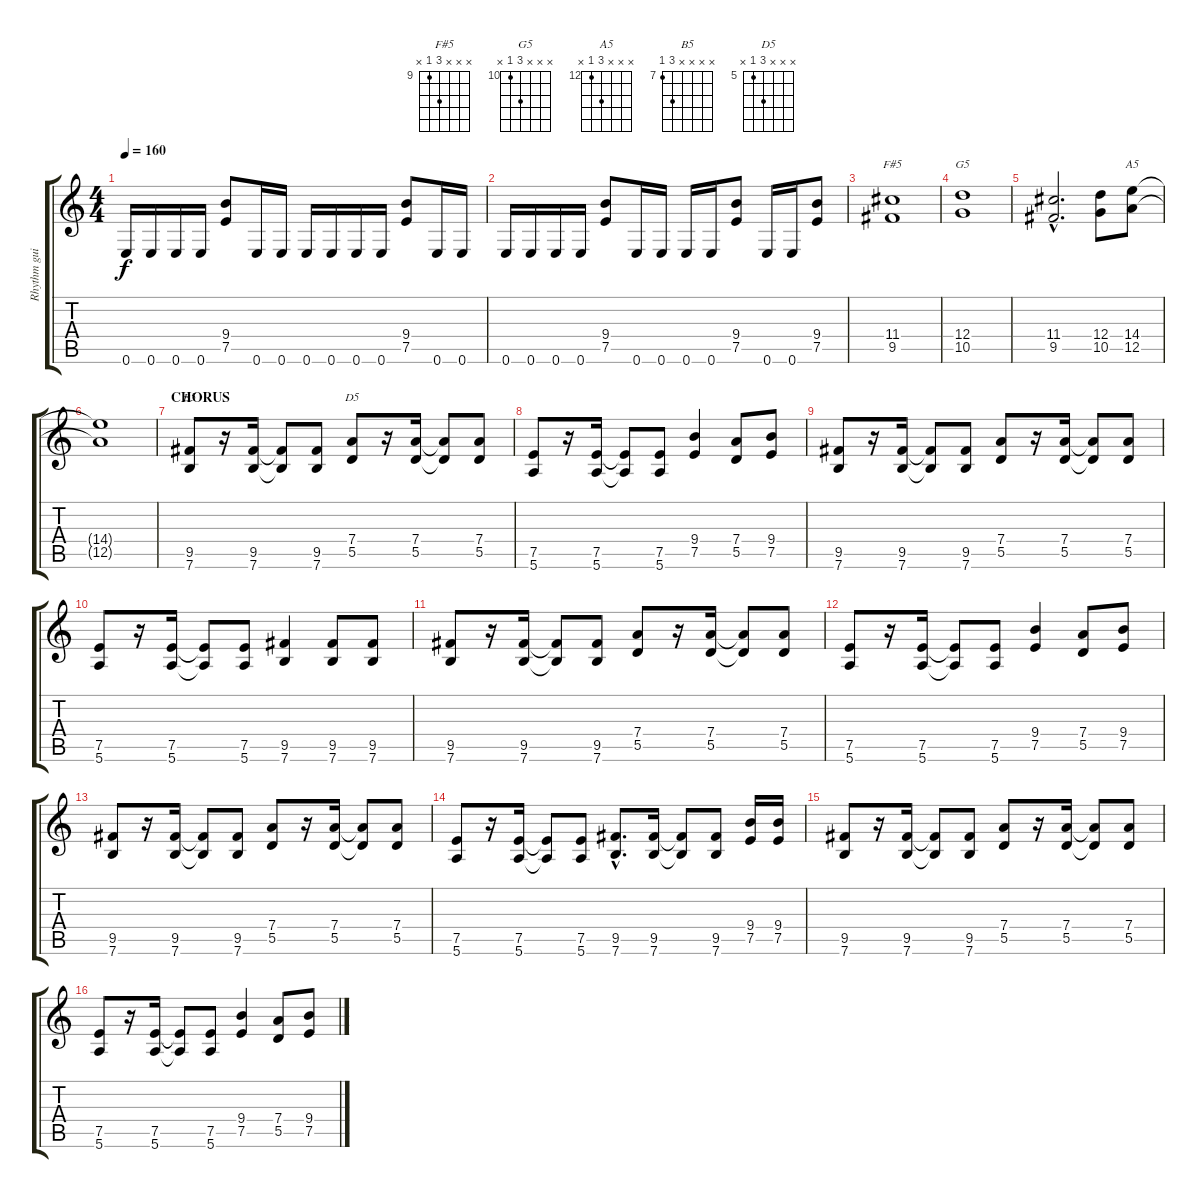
\track ("Rhythm guitar" "Rhythm gui") {instrument distortionguitar}
\staff {score tabs}
\tuning (E4 B3 G3 D3 A2 E2) {hide}
\chord ("F#5" x x x 11 9 x) {firstfret 9}
\chord ("G5" x x x 12 10 x) {firstfret 10}
\chord ("A5" x x x 14 12 x) {firstfret 12}
\chord ("B5" x x x x 9 7) {firstfret 7}
\chord ("D5" x x x 7 5 x) {firstfret 5}
\ts (4 4)
\tempo 160
\clef g2
\ks c
0.6.16{dy f} 0.6.16 0.6.16 0.6.16 (9.4 7.5).8 0.6.16 0.6.16 0.6.16 0.6.16 0.6.16 0.6.16 (9.4 7.5).8 0.6.16 0.6.16 |
0.6.16 0.6.16 0.6.16 0.6.16 (9.4 7.5).8 0.6.16 0.6.16 0.6.16 0.6.16 (9.4 7.5).8 0.6.16 0.6.16 (9.4 7.5).8 |
(11.4 9.5).1{ch "F#5"} |
(12.4 10.5).1{ch "G5"} |
(11.4{hac} 9.5{hac}).2{d} (12.4 10.5).8 (14.4 12.5).8{ch "A5"} |
(14.4{t} 12.5{t}).1 |
\section ("" "CHORUS")
(9.5 7.6).8{ch "B5"} r.16 (9.5 7.6).16 (9.5{t} 7.6{t}).8 (9.5 7.6).8 (7.4 5.5).8{ch "D5"} r.16 (7.4 5.5).16 (7.4{t} 5.5{t}).8 (7.4 5.5).8 |
(7.5 5.6).8 r.16 (7.5 5.6).16 (7.5{t} 5.6{t}).8 (7.5 5.6).8 (9.4 7.5).4 (7.4 5.5).8 (9.4 7.5).8 |
(9.5 7.6).8 r.16 (9.5 7.6).16 (9.5{t} 7.6{t}).8 (9.5 7.6).8 (7.4 5.5).8 r.16 (7.4 5.5).16 (7.4{t} 5.5{t}).8 (7.4 5.5).8 |
(7.5 5.6).8 r.16 (7.5 5.6).16 (7.5{t} 5.6{t}).8 (7.5 5.6).8 (9.5 7.6).4 (9.5 7.6).8 (9.5 7.6).8 |
(9.5 7.6).8 r.16 (9.5 7.6).16 (9.5{t} 7.6{t}).8 (9.5 7.6).8 (7.4 5.5).8 r.16 (7.4 5.5).16 (7.4{t} 5.5{t}).8 (7.4 5.5).8 |
(7.5 5.6).8 r.16 (7.5 5.6).16 (7.5{t} 5.6{t}).8 (7.5 5.6).8 (9.4 7.5).4 (7.4 5.5).8 (9.4 7.5).8 |
(9.5 7.6).8 r.16 (9.5 7.6).16 (9.5{t} 7.6{t}).8 (9.5 7.6).8 (7.4 5.5).8 r.16 (7.4 5.5).16 (7.4{t} 5.5{t}).8 (7.4 5.5).8 |
(7.5 5.6).8 r.16 (7.5 5.6).16 (7.5{t} 5.6{t}).8 (7.5 5.6).8 (9.5{hac} 7.6{hac}).8{d} (9.5 7.6).16 (9.5{t} 7.6{t}).8 (9.5 7.6).8 (9.4 7.5).16 (9.4 7.5).16 |
(9.5 7.6).8 r.16 (9.5 7.6).16 (9.5{t} 7.6{t}).8 (9.5 7.6).8 (7.4 5.5).8 r.16 (7.4 5.5).16 (7.4{t} 5.5{t}).8 (7.4 5.5).8 |
(7.5 5.6).8 r.16 (7.5 5.6).16 (7.5{t} 5.6{t}).8 (7.5 5.6).8 (9.4 7.5).4 (7.4 5.5).8 (9.4 7.5).8
